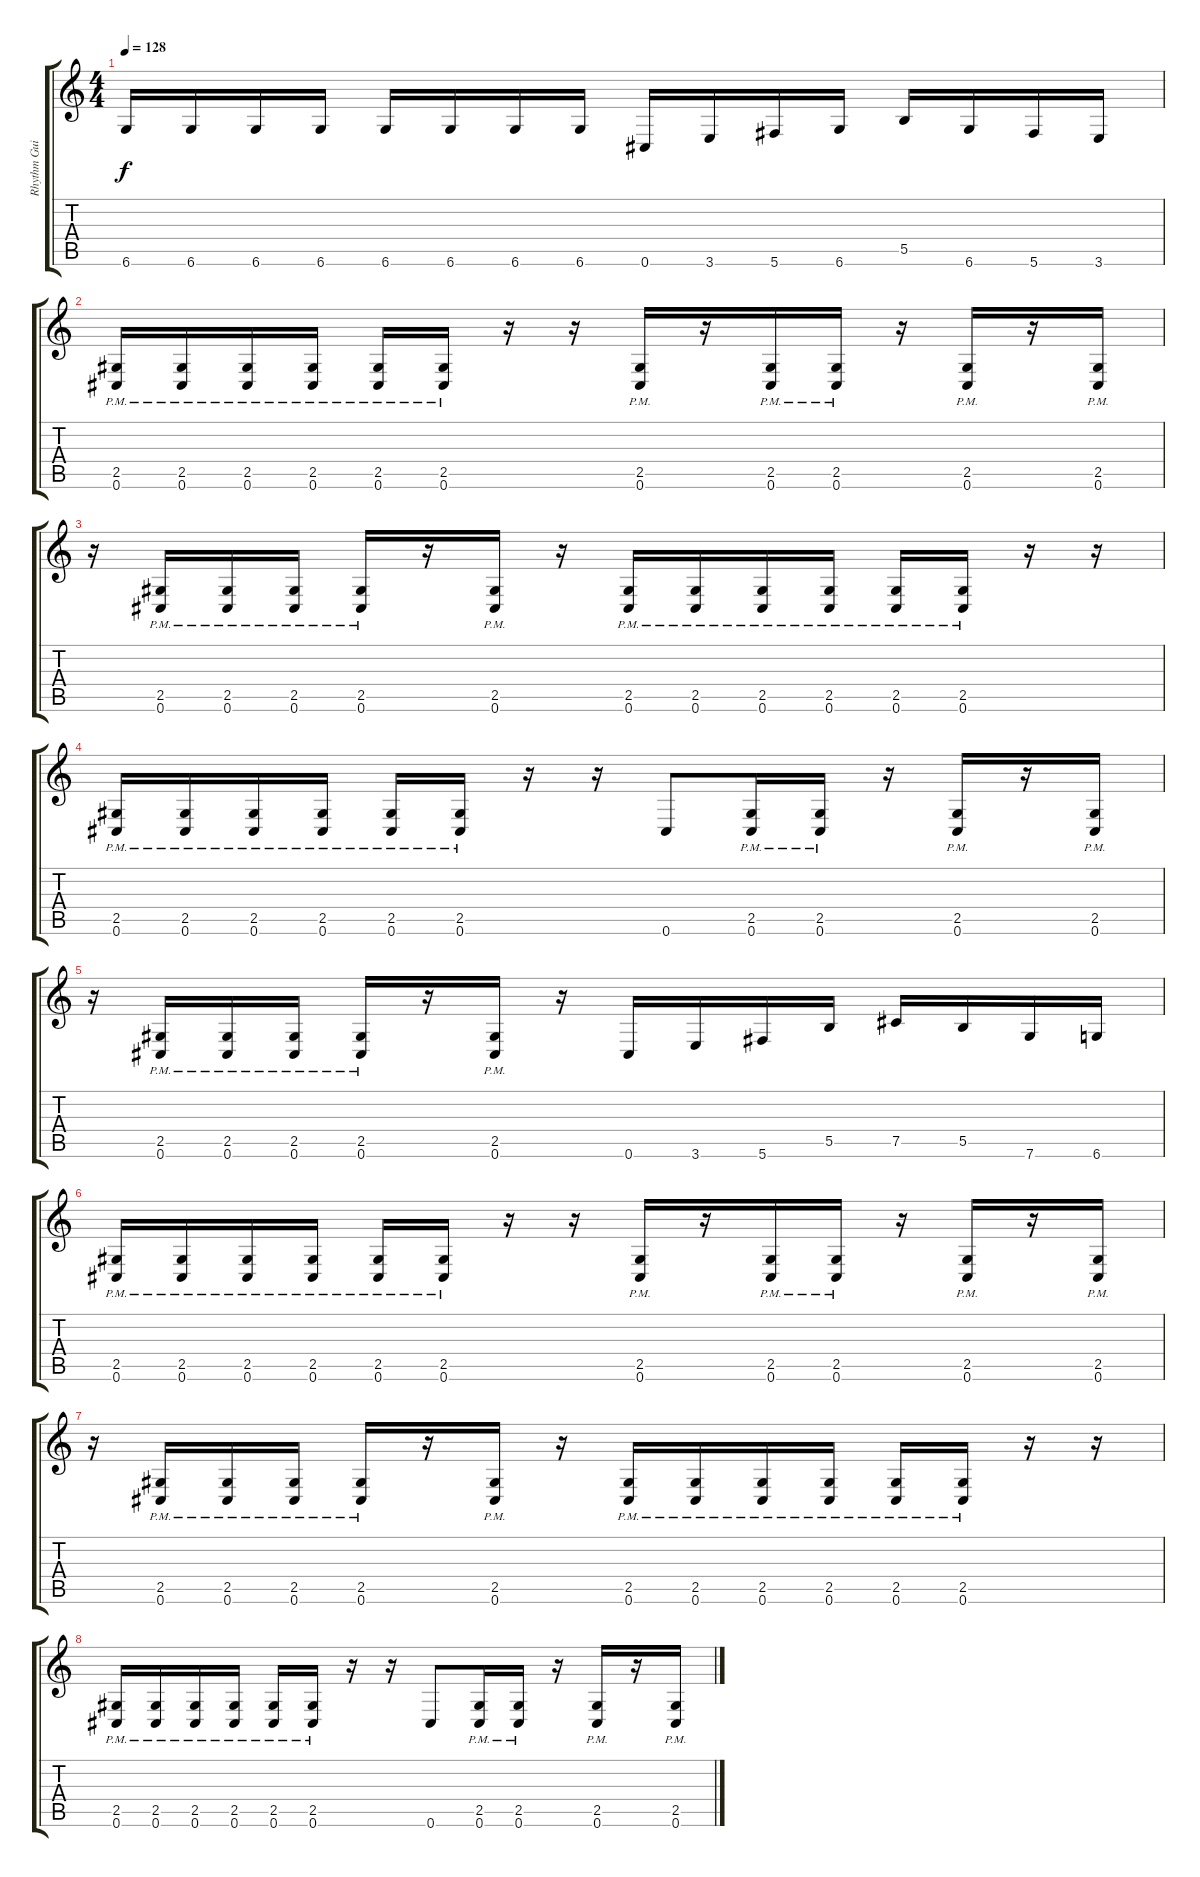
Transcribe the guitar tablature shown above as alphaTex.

\track ("Rhythm Guitar 1" "Rhythm Gui") {instrument distortionguitar}
\staff {score tabs}
\tuning (Db4 Ab3 E3 B2 Gb2 Db2) {hide}
\ts (4 4)
\tempo 128
\clef g2
\ks c
6.6.16{dy f} 6.6.16 6.6.16 6.6.16 6.6.16 6.6.16 6.6.16 6.6.16 0.6.16 3.6.16 5.6.16 6.6.16 5.5.16 6.6.16 5.6.16 3.6.16 |
(2.5{pm} 0.6{pm}).16 (2.5{pm} 0.6{pm}).16 (2.5{pm} 0.6{pm}).16 (2.5{pm} 0.6{pm}).16 (2.5{pm} 0.6{pm}).16 (2.5{pm} 0.6{pm}).16 r.16 r.16 (2.5{pm} 0.6{pm}).16 r.16 (2.5{pm} 0.6{pm}).16 (2.5{pm} 0.6{pm}).16 r.16 (2.5{pm} 0.6{pm}).16 r.16 (2.5{pm} 0.6{pm}).16 |
r.16 (2.5{pm} 0.6{pm}).16 (2.5{pm} 0.6{pm}).16 (2.5{pm} 0.6{pm}).16 (2.5{pm} 0.6{pm}).16 r.16 (2.5{pm} 0.6{pm}).16 r.16 (2.5{pm} 0.6{pm}).16 (2.5{pm} 0.6{pm}).16 (2.5{pm} 0.6{pm}).16 (2.5{pm} 0.6{pm}).16 (2.5{pm} 0.6{pm}).16 (2.5{pm} 0.6{pm}).16 r.16 r.16 |
(2.5{pm} 0.6{pm}).16 (2.5{pm} 0.6{pm}).16 (2.5{pm} 0.6{pm}).16 (2.5{pm} 0.6{pm}).16 (2.5{pm} 0.6{pm}).16 (2.5{pm} 0.6{pm}).16 r.16 r.16 0.6.8 (2.5{pm} 0.6{pm}).16 (2.5{pm} 0.6{pm}).16 r.16 (2.5{pm} 0.6{pm}).16 r.16 (2.5{pm} 0.6{pm}).16 |
r.16 (2.5{pm} 0.6{pm}).16 (2.5{pm} 0.6{pm}).16 (2.5{pm} 0.6{pm}).16 (2.5{pm} 0.6{pm}).16 r.16 (2.5{pm} 0.6{pm}).16 r.16 0.6.16 3.6.16 5.6.16 5.5.16 7.5.16 5.5.16 7.6.16 6.6.16 |
(2.5{pm} 0.6{pm}).16 (2.5{pm} 0.6{pm}).16 (2.5{pm} 0.6{pm}).16 (2.5{pm} 0.6{pm}).16 (2.5{pm} 0.6{pm}).16 (2.5{pm} 0.6{pm}).16 r.16 r.16 (2.5{pm} 0.6{pm}).16 r.16 (2.5{pm} 0.6{pm}).16 (2.5{pm} 0.6{pm}).16 r.16 (2.5{pm} 0.6{pm}).16 r.16 (2.5{pm} 0.6{pm}).16 |
r.16 (2.5{pm} 0.6{pm}).16 (2.5{pm} 0.6{pm}).16 (2.5{pm} 0.6{pm}).16 (2.5{pm} 0.6{pm}).16 r.16 (2.5{pm} 0.6{pm}).16 r.16 (2.5{pm} 0.6{pm}).16 (2.5{pm} 0.6{pm}).16 (2.5{pm} 0.6{pm}).16 (2.5{pm} 0.6{pm}).16 (2.5{pm} 0.6{pm}).16 (2.5{pm} 0.6{pm}).16 r.16 r.16 |
(2.5{pm} 0.6{pm}).16 (2.5{pm} 0.6{pm}).16 (2.5{pm} 0.6{pm}).16 (2.5{pm} 0.6{pm}).16 (2.5{pm} 0.6{pm}).16 (2.5{pm} 0.6{pm}).16 r.16 r.16 0.6.8 (2.5{pm} 0.6{pm}).16 (2.5{pm} 0.6{pm}).16 r.16 (2.5{pm} 0.6{pm}).16 r.16 (2.5{pm} 0.6{pm}).16
